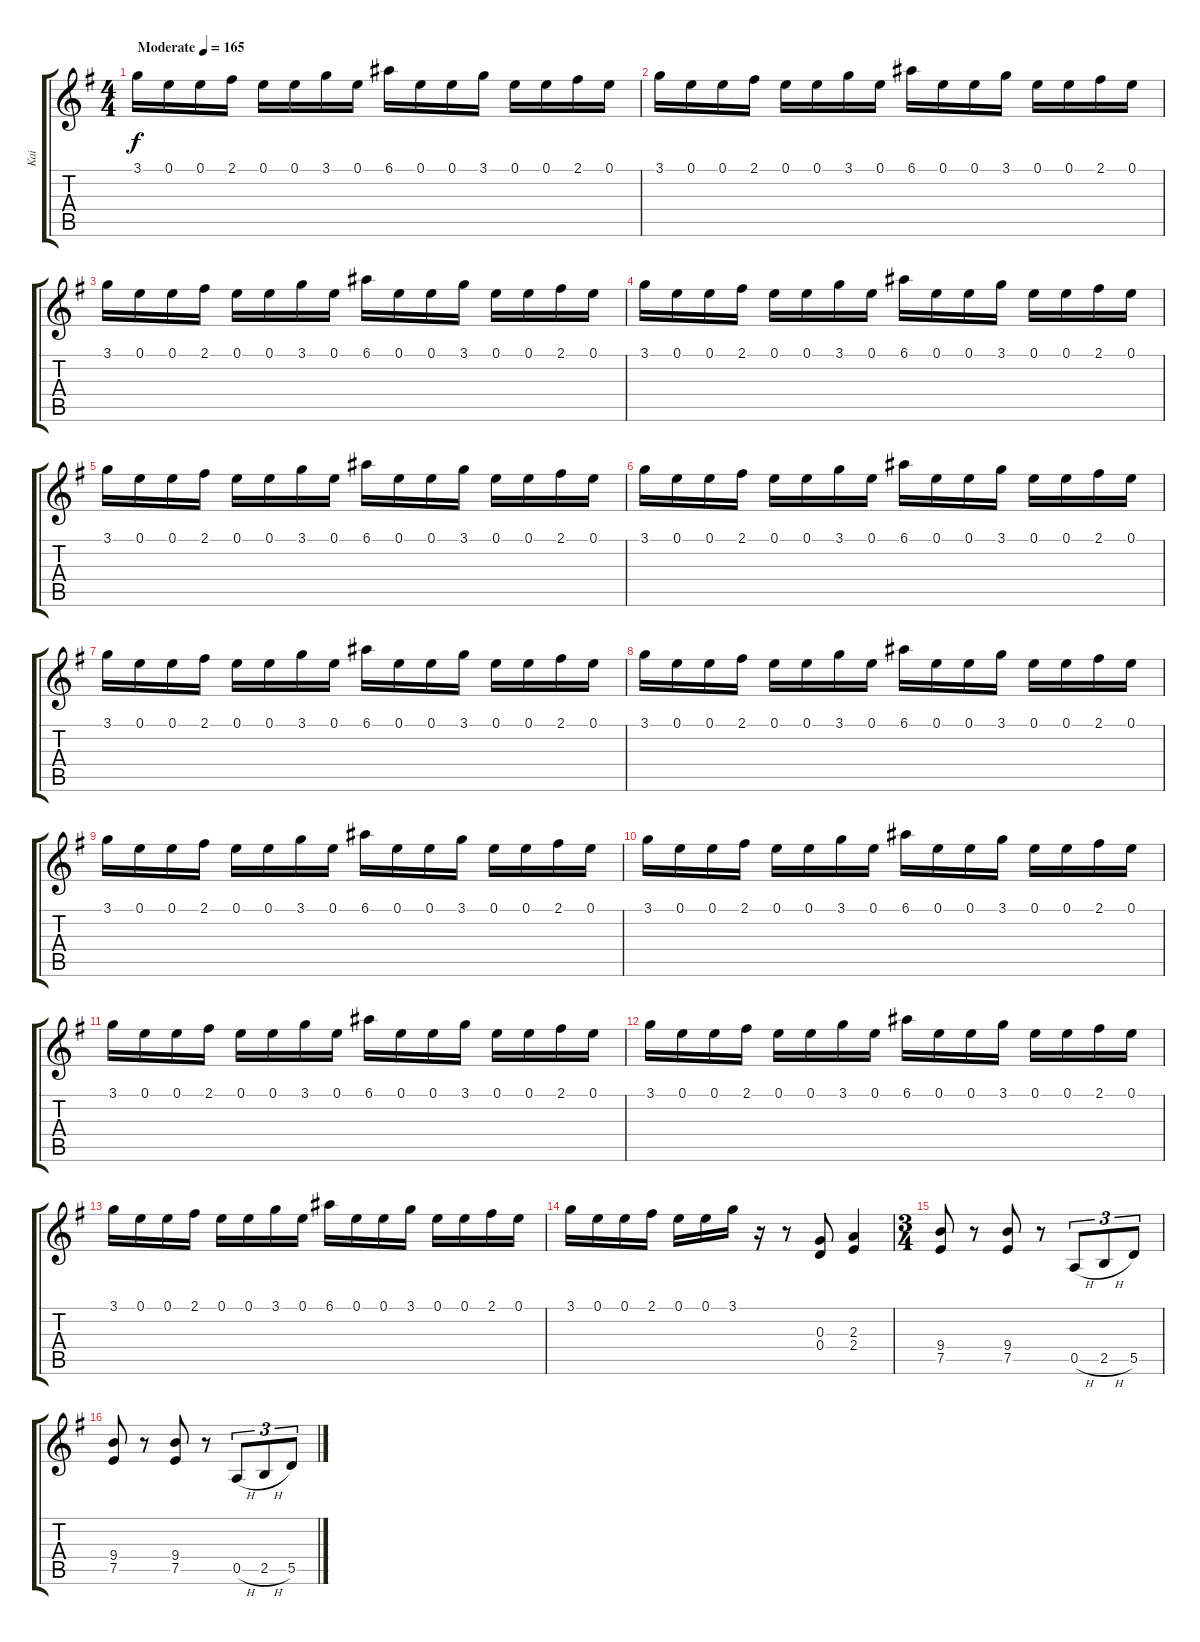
\track ("Kai" "Kai") {instrument distortionguitar}
\staff {score tabs}
\tuning (E4 B3 G3 D3 A2 E2) {hide}
\ts (4 4)
\tempo (165 "Moderate")
\clef g2
\ks g
3.1.16{dy f instrument distortionguitar} 0.1.16 0.1.16 2.1.16 0.1.16 0.1.16 3.1.16 0.1.16 6.1.16 0.1.16 0.1.16 3.1.16 0.1.16 0.1.16 2.1.16 0.1.16 |
3.1.16 0.1.16 0.1.16 2.1.16 0.1.16 0.1.16 3.1.16 0.1.16 6.1.16 0.1.16 0.1.16 3.1.16 0.1.16 0.1.16 2.1.16 0.1.16 |
3.1.16 0.1.16 0.1.16 2.1.16 0.1.16 0.1.16 3.1.16 0.1.16 6.1.16 0.1.16 0.1.16 3.1.16 0.1.16 0.1.16 2.1.16 0.1.16 |
3.1.16 0.1.16 0.1.16 2.1.16 0.1.16 0.1.16 3.1.16 0.1.16 6.1.16 0.1.16 0.1.16 3.1.16 0.1.16 0.1.16 2.1.16 0.1.16 |
3.1.16 0.1.16 0.1.16 2.1.16 0.1.16 0.1.16 3.1.16 0.1.16 6.1.16 0.1.16 0.1.16 3.1.16 0.1.16 0.1.16 2.1.16 0.1.16 |
3.1.16 0.1.16 0.1.16 2.1.16 0.1.16 0.1.16 3.1.16 0.1.16 6.1.16 0.1.16 0.1.16 3.1.16 0.1.16 0.1.16 2.1.16 0.1.16 |
3.1.16 0.1.16 0.1.16 2.1.16 0.1.16 0.1.16 3.1.16 0.1.16 6.1.16 0.1.16 0.1.16 3.1.16 0.1.16 0.1.16 2.1.16 0.1.16 |
3.1.16 0.1.16 0.1.16 2.1.16 0.1.16 0.1.16 3.1.16 0.1.16 6.1.16 0.1.16 0.1.16 3.1.16 0.1.16 0.1.16 2.1.16 0.1.16 |
3.1.16 0.1.16 0.1.16 2.1.16 0.1.16 0.1.16 3.1.16 0.1.16 6.1.16 0.1.16 0.1.16 3.1.16 0.1.16 0.1.16 2.1.16 0.1.16 |
3.1.16 0.1.16 0.1.16 2.1.16 0.1.16 0.1.16 3.1.16 0.1.16 6.1.16 0.1.16 0.1.16 3.1.16 0.1.16 0.1.16 2.1.16 0.1.16 |
3.1.16 0.1.16 0.1.16 2.1.16 0.1.16 0.1.16 3.1.16 0.1.16 6.1.16 0.1.16 0.1.16 3.1.16 0.1.16 0.1.16 2.1.16 0.1.16 |
3.1.16 0.1.16 0.1.16 2.1.16 0.1.16 0.1.16 3.1.16 0.1.16 6.1.16 0.1.16 0.1.16 3.1.16 0.1.16 0.1.16 2.1.16 0.1.16 |
3.1.16 0.1.16 0.1.16 2.1.16 0.1.16 0.1.16 3.1.16 0.1.16 6.1.16 0.1.16 0.1.16 3.1.16 0.1.16 0.1.16 2.1.16 0.1.16 |
3.1.16 0.1.16 0.1.16 2.1.16 0.1.16 0.1.16 3.1.16 r.16 r.8 (0.3 0.4).8 (2.3 2.4).4 |
\ts (3 4)
(9.4 7.5).8 r.8 (9.4 7.5).8 r.8 0.5{h}.8{tu (3 2)} 2.5{h}.8{tu (3 2)} 5.5.8{tu (3 2)} |
(9.4 7.5).8 r.8 (9.4 7.5).8 r.8 0.5{h}.8{tu (3 2)} 2.5{h}.8{tu (3 2)} 5.5.8{tu (3 2)}
